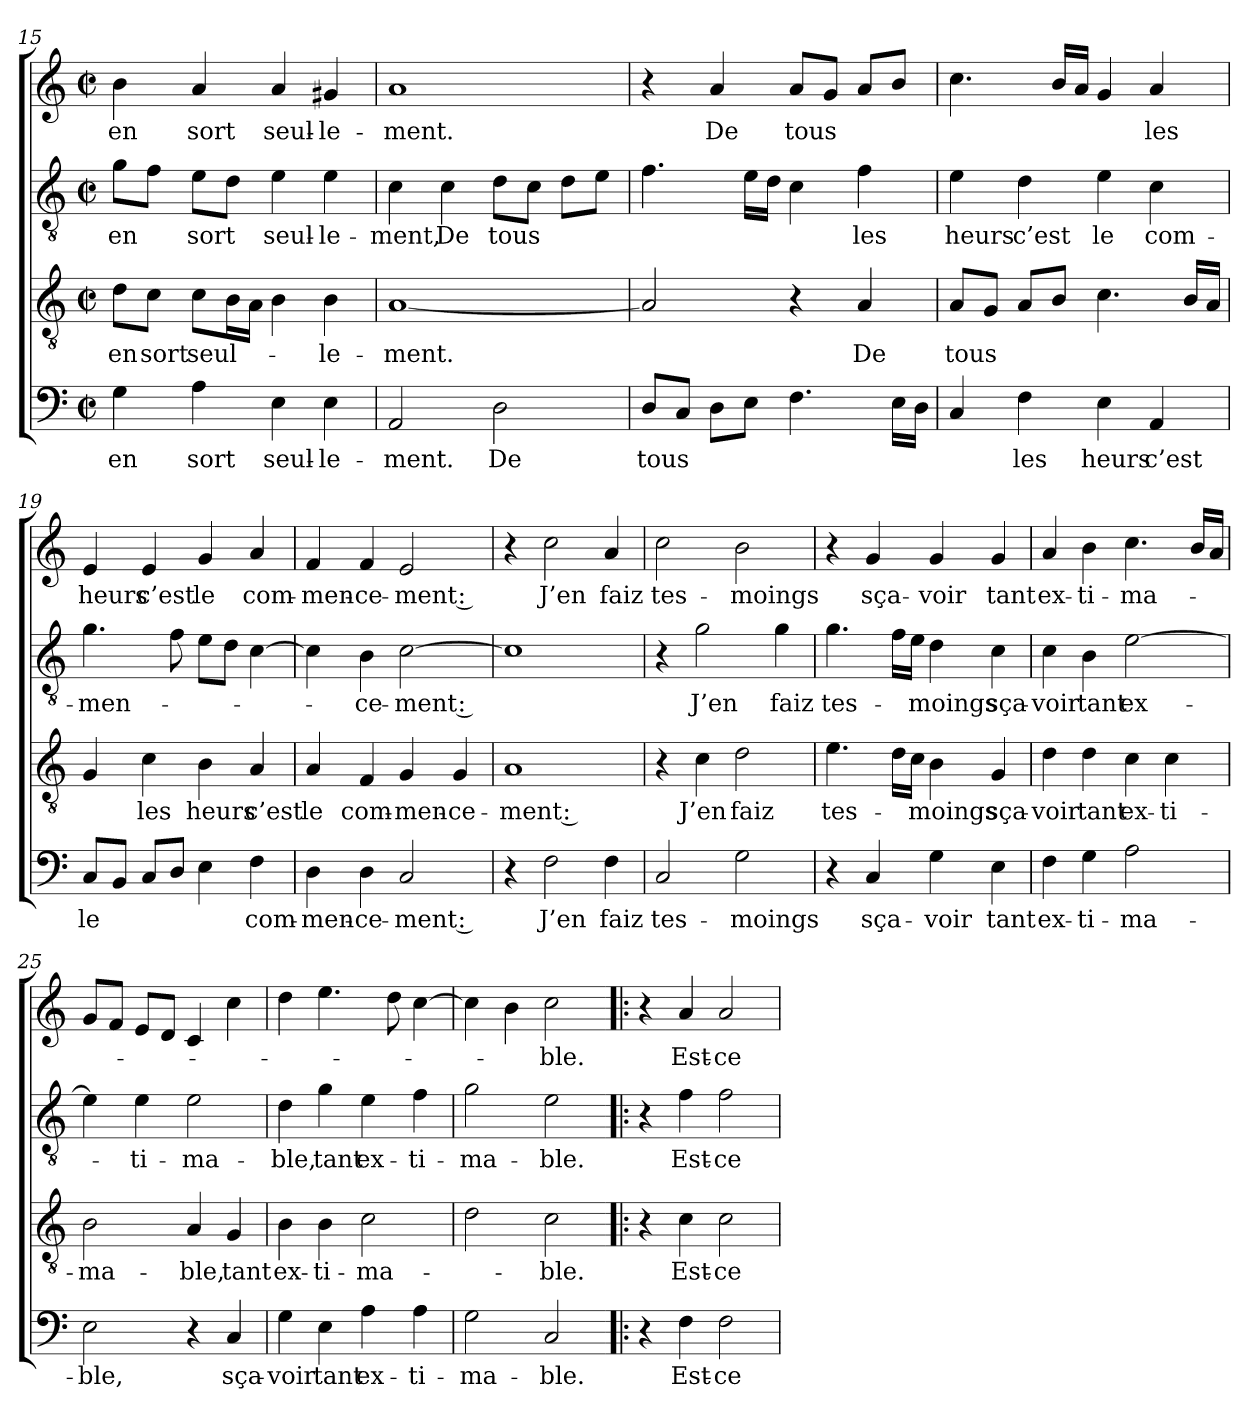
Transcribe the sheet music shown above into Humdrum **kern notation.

**kern	**text	**kern	**text	**kern	**text	**kern	**text
*part4	*part4	*part3	*part3	*part2	*part2	*part1	*part1
*staff4	*staff4	*staff3	*staff3	*staff2	*staff2	*staff1	*staff1
*clefF4	*	*clefGv2	*	*clefGv2	*	*clefG2	*
*	*	*ITrd7c12	*	*ITrd7c12	*	*	*
*k[]	*	*k[]	*	*k[]	*	*k[]	*
*M2/2	*	*M2/2	*	*M2/2	*	*M2/2	*
*met(c|)	*	*met(c|)	*	*met(c|)	*	*met(c|)	*
=15	=15	=15	=15	=15	=15	=15	=15
4G	en	8DL	en	8GL	en	4b	en
.	.	8CJ	sort	8FJ	.	.	.
4A	sort	8CL	seul-	8EL	sort	4a	sort
.	.	16BBL	.	8DJ	.	.	.
.	.	16AAJJ	.	.	.	.	.
4E	seul-	4BB	.	4E	seul-	4a	seul-
4E	-le-	4BB	-le-	4E	-le-	4g#X	-le-
=16	=16	=16	=16	=16	=16	=16	=16
2AA	-ment.	[1AA	-ment.	4C	-ment,	1a	-ment.
.	.	.	.	4C	De	.	.
2D	De	.	.	8DL	tous	.	.
.	.	.	.	8CJ	.	.	.
.	.	.	.	8DL	.	.	.
.	.	.	.	8EJ	.	.	.
!!LO:LB:g=z
=17	=17	=17	=17	=17	=17	=17	=17
8DL	tous	2AA]	.	4.F	.	4r	.
8CJ	.	.	.	.	.	.	.
8DL	.	.	.	.	.	4a	De
8EJ	.	.	.	16ELL	.	.	.
.	.	.	.	16DJJ	.	.	.
4.F	.	4r	.	4C	.	8aL	tous
.	.	.	.	.	.	8gJ	.
.	.	4AA	De	4F	les	8aL	.
16ELL	.	.	.	.	.	8bJ	.
16DJJ	.	.	.	.	.	.	.
=18	=18	=18	=18	=18	=18	=18	=18
4C	.	8AAL	tous	4E	heurs	4.cc	.
.	.	8GGJ	.	.	.	.	.
4F	les	8AAL	.	4D	c’est	.	.
.	.	8BBJ	.	.	.	16bLL	.
.	.	.	.	.	.	16aJJ	.
4E	heurs	4.C	.	4E	le	4g	.
4AA	c’est	.	.	4C	com-	4a	les
.	.	16BBLL	.	.	.	.	.
.	.	16AAJJ	.	.	.	.	.
=19	=19	=19	=19	=19	=19	=19	=19
8CL	le	4GG	.	4.G	-men-	4e	heurs
8BBJ	.	.	.	.	.	.	.
8CL	.	4C	les	.	.	4e	c’est
8DJ	.	.	.	8F	.	.	.
4E	.	4BB	heurs	8EL	.	4g	le
.	.	.	.	8DJ	.	.	.
4F	com-	4AA	c’est	[4C	.	4a	com-
=20	=20	=20	=20	=20	=20	=20	=20
4D	-men-	4AA	le	4C]	.	4f	-men-
4D	-ce-	4FF	com-	4BB	-ce-	4f	-ce-
2C	-ment :	4GG	-men-	[2C	-ment :	2e	-ment :
.	.	4GG	-ce-	.	.	.	.
!!LO:LB:g=z
=21	=21	=21	=21	=21	=21	=21	=21
4r	.	1AA	-ment :	1C]	.	4r	.
2F	J’en	.	.	.	.	2cc	J’en
4F	faiz	.	.	.	.	4a	faiz
=22	=22	=22	=22	=22	=22	=22	=22
2C	tes-	4r	.	4r	.	2cc	tes-
.	.	4C	J’en	2G	J’en	.	.
2G	-moings	2D	faiz	.	.	2b	-moings
.	.	.	.	4G	faiz	.	.
=23	=23	=23	=23	=23	=23	=23	=23
4r	.	4.E	tes-	4.G	tes-	4r	.
4C	sça-	.	.	.	.	4g	sça-
.	.	16DLL	.	16FLL	.	.	.
.	.	16CJJ	.	16EJJ	.	.	.
4G	-voir	4BB	-moings	4D	-moings	4g	-voir
4E	tant	4GG	sça-	4C	sça-	4g	tant
=24	=24	=24	=24	=24	=24	=24	=24
4F	ex-	4D	-voir	4C	-voir	4a	ex-
4G	-ti-	4D	tant	4BB	tant	4b	-ti-
2A	-ma-	4C	ex-	[2E	ex-	4.cc	-ma-
.	.	4C	-ti-	.	.	.	.
.	.	.	.	.	.	16bLL	.
.	.	.	.	.	.	16aJJ	.
=25	=25	=25	=25	=25	=25	=25	=25
2E	-ble,	2BB	-ma-	4E]	.	8gL	.
.	.	.	.	.	.	8fJ	.
.	.	.	.	4E	-ti-	8eL	.
.	.	.	.	.	.	8dJ	.
4r	.	4AA	-ble,	2E	-ma-	4c	.
4C	sça-	4GG	tant	.	.	4cc	.
!!LO:PB:g=z
=26	=26	=26	=26	=26	=26	=26	=26
4G	-voir	4BB	ex-	4D	-ble,	4dd	.
4E	tant	4BB	-ti-	4G	tant	4.ee	.
4A	ex-	2C	-ma-	4E	ex-	.	.
.	.	.	.	.	.	8dd	.
4A	-ti-	.	.	4F	-ti-	[4cc	.
=27	=27	=27	=27	=27	=27	=27	=27
2G	-ma-	2D	.	2G	-ma-	4cc]	.
.	.	.	.	.	.	4b	.
2C	-ble.	2C	-ble.	2E	-ble.	2cc	-ble.
=28!|:	=28!|:	=28!|:	=28!|:	=28!|:	=28!|:	=28!|:	=28!|:
4r	.	4r	.	4r	.	4r	.
4F	Est-	4C	Est-	4F	Est-	4a	Est-
2F	-ce	2C	-ce	2F	-ce	2a	-ce
=	=	=	=	=	=	=	=
*-	*-	*-	*-	*-	*-	*-	*-
